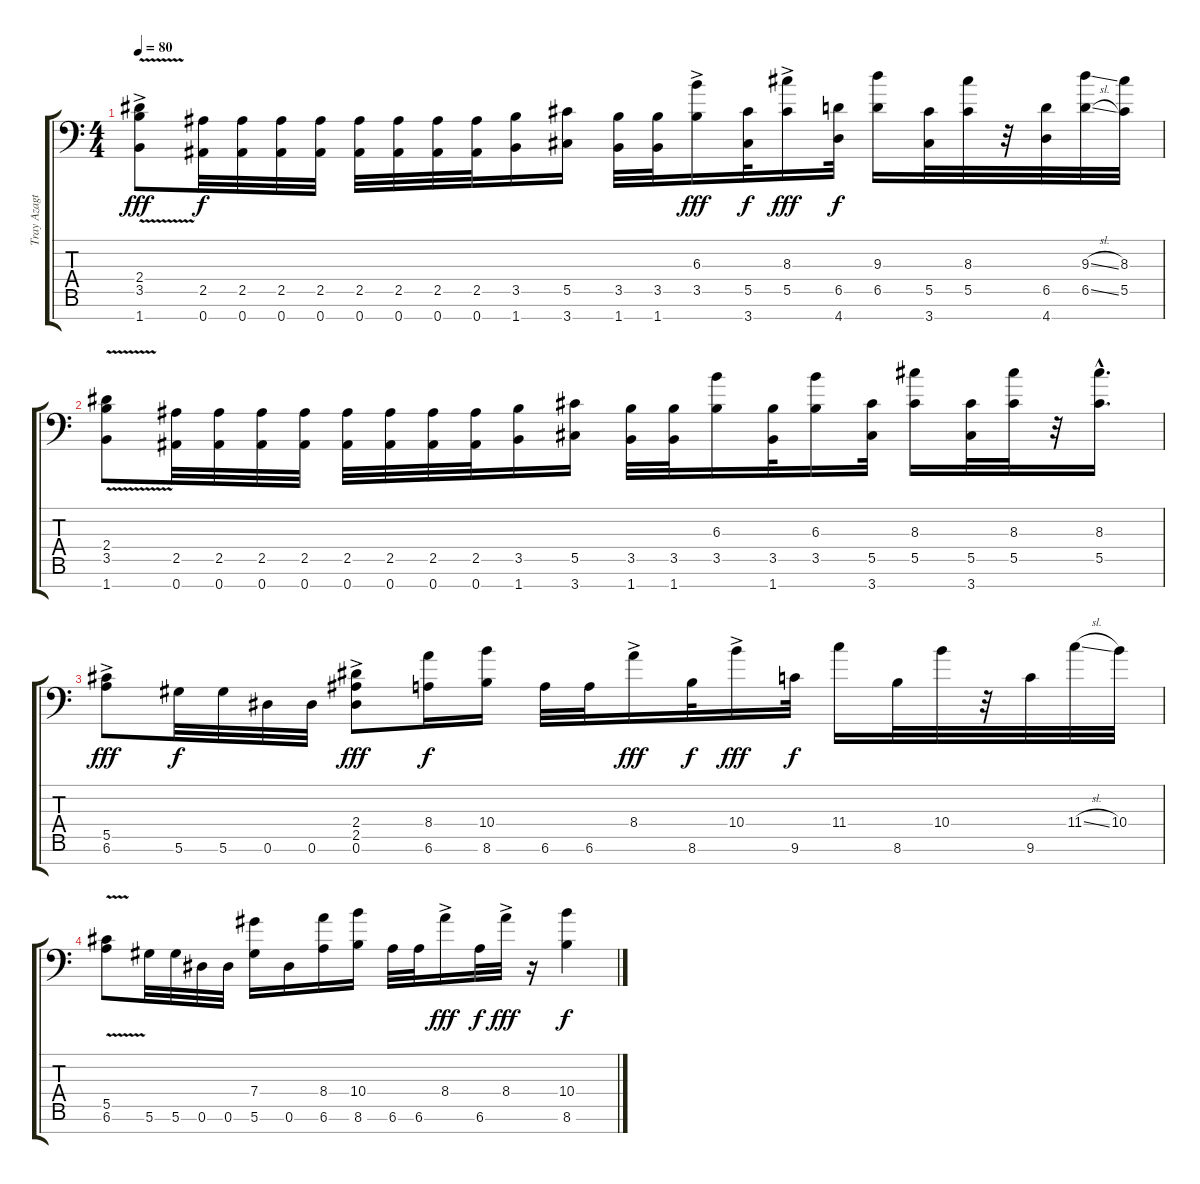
\track ("Tray Azagtot" "Tray Azagt") {instrument distortionguitar}
\staff {score tabs}
\tuning (Eb4 Bb3 F3 Db3 Ab2 Eb2 Bb1) {hide}
\ts (4 4)
\tempo 80
\clef f4
\ks c
(2.4{ac} 3.5{v ac} 1.7{ac}).8{dy fff} (2.5 0.7).32{dy f} (2.5 0.7).32 (2.5 0.7).32 (2.5 0.7).32 (2.5 0.7).32 (2.5 0.7).32 (2.5 0.7).32 (2.5 0.7).32 (3.5 1.7).16 (5.5 3.7).16 (3.5 1.7).32 (3.5 1.7).32 (6.3{ac} 3.5{ac}).16{dy fff} (5.5 3.7).32{dy f} (8.3{ac} 5.5{ac}).16{dy fff} (6.5 4.7).32{dy f} (9.3 6.5).16 (5.5 3.7).32 (8.3 5.5).32 r.32 (6.5 4.7).32 (9.3{sl} 6.5{sl}).32 (8.3 5.5).32 |
(2.4 3.5{v} 1.7).8 (2.5 0.7).32 (2.5 0.7).32 (2.5 0.7).32 (2.5 0.7).32 (2.5 0.7).32 (2.5 0.7).32 (2.5 0.7).32 (2.5 0.7).32 (3.5 1.7).16 (5.5 3.7).16 (3.5 1.7).32 (3.5 1.7).32 (6.3 3.5).16 (3.5 1.7).32 (6.3 3.5).16 (5.5 3.7).32 (8.3 5.5).16 (5.5 3.7).32 (8.3 5.5).32 r.32 (8.3{hac} 5.5{hac}).16{d} |
(5.5{ac} 6.6{ac}).8{dy fff} 5.6.32{dy f} 5.6.32 0.6.32 0.6.32 (2.4{ac} 2.5{ac} 0.6{ac}).8{dy fff} (8.4 6.6).16{dy f} (10.4 8.6).16 6.6.32 6.6.32 8.4{ac}.16{dy fff} 8.6.32{dy f} 10.4{ac}.16{dy fff} 9.6.32{dy f} 11.4.16 8.6.32 10.4.32 r.32 9.6.32 11.4{sl}.32 10.4.32 |
(5.5{v} 6.6).8 5.6.32 5.6.32 0.6.32 0.6.32 (7.4 5.6).16 0.6.16 (8.4 6.6).16 (10.4 8.6).16 6.6.32 6.6.32 8.4{ac}.16{dy fff} 6.6.32{dy f} 8.4{ac}.32{dy fff} r.16 (10.4 8.6).4{dy f}
